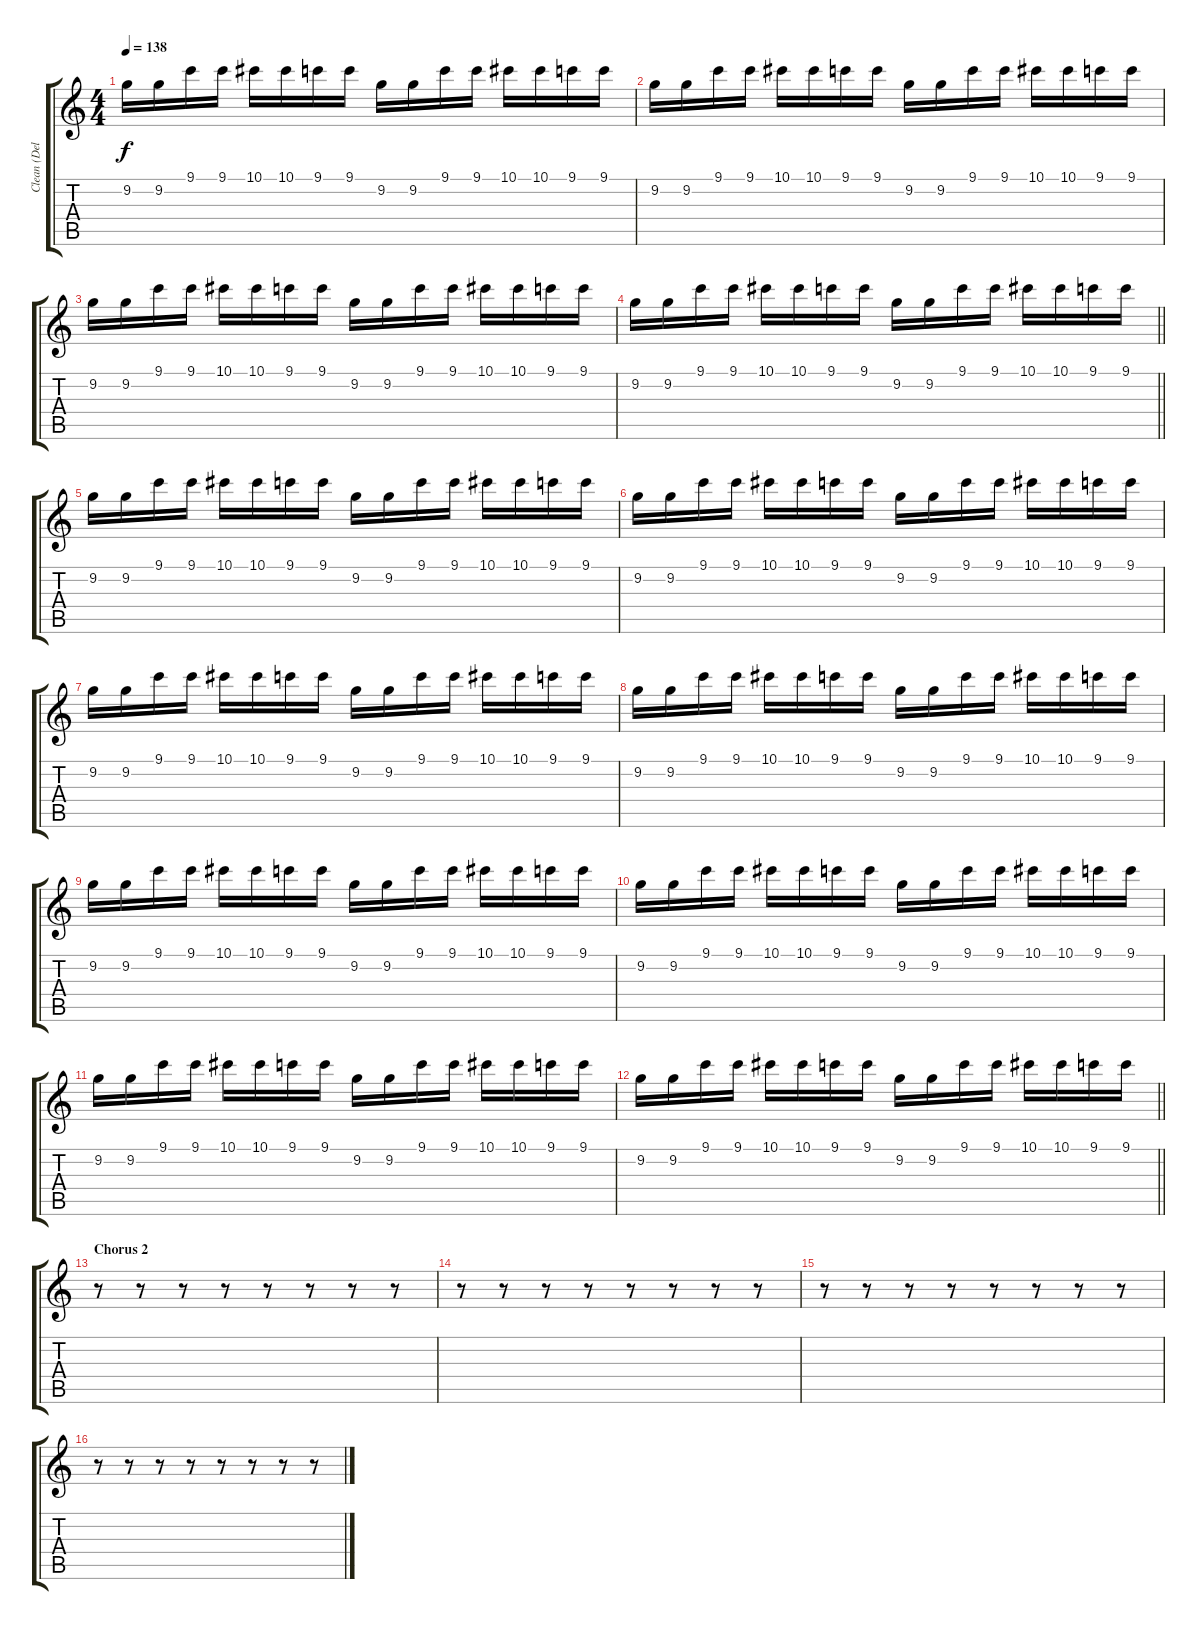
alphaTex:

\track ("Clean (Delay effect)" "Clean (Del") {instrument electricguitarjazz}
\staff {score tabs}
\tuning (Eb4 Bb3 Gb3 Db3 Ab2 Eb2) {hide}
\ts (4 4)
\tempo 138
\clef g2
\ks c
9.2.16{dy f} 9.2.16 9.1.16 9.1.16 10.1.16 10.1.16 9.1.16 9.1.16 9.2.16 9.2.16 9.1.16 9.1.16 10.1.16 10.1.16 9.1.16 9.1.16 |
9.2.16 9.2.16 9.1.16 9.1.16 10.1.16 10.1.16 9.1.16 9.1.16 9.2.16 9.2.16 9.1.16 9.1.16 10.1.16 10.1.16 9.1.16 9.1.16 |
9.2.16 9.2.16 9.1.16 9.1.16 10.1.16 10.1.16 9.1.16 9.1.16 9.2.16 9.2.16 9.1.16 9.1.16 10.1.16 10.1.16 9.1.16 9.1.16 |
\barLineRight lightlight
9.2.16 9.2.16 9.1.16 9.1.16 10.1.16 10.1.16 9.1.16 9.1.16 9.2.16 9.2.16 9.1.16 9.1.16 10.1.16 10.1.16 9.1.16 9.1.16 |
9.2.16 9.2.16 9.1.16 9.1.16 10.1.16 10.1.16 9.1.16 9.1.16 9.2.16 9.2.16 9.1.16 9.1.16 10.1.16 10.1.16 9.1.16 9.1.16 |
9.2.16 9.2.16 9.1.16 9.1.16 10.1.16 10.1.16 9.1.16 9.1.16 9.2.16 9.2.16 9.1.16 9.1.16 10.1.16 10.1.16 9.1.16 9.1.16 |
9.2.16 9.2.16 9.1.16 9.1.16 10.1.16 10.1.16 9.1.16 9.1.16 9.2.16 9.2.16 9.1.16 9.1.16 10.1.16 10.1.16 9.1.16 9.1.16 |
9.2.16 9.2.16 9.1.16 9.1.16 10.1.16 10.1.16 9.1.16 9.1.16 9.2.16 9.2.16 9.1.16 9.1.16 10.1.16 10.1.16 9.1.16 9.1.16 |
9.2.16 9.2.16 9.1.16 9.1.16 10.1.16 10.1.16 9.1.16 9.1.16 9.2.16 9.2.16 9.1.16 9.1.16 10.1.16 10.1.16 9.1.16 9.1.16 |
9.2.16 9.2.16 9.1.16 9.1.16 10.1.16 10.1.16 9.1.16 9.1.16 9.2.16 9.2.16 9.1.16 9.1.16 10.1.16 10.1.16 9.1.16 9.1.16 |
9.2.16 9.2.16 9.1.16 9.1.16 10.1.16 10.1.16 9.1.16 9.1.16 9.2.16 9.2.16 9.1.16 9.1.16 10.1.16 10.1.16 9.1.16 9.1.16 |
\barLineRight lightlight
9.2.16 9.2.16 9.1.16 9.1.16 10.1.16 10.1.16 9.1.16 9.1.16 9.2.16 9.2.16 9.1.16 9.1.16 10.1.16 10.1.16 9.1.16 9.1.16 |
\section ("" "Chorus 2")
r.8 r.8 r.8 r.8 r.8 r.8 r.8 r.8 |
r.8 r.8 r.8 r.8 r.8 r.8 r.8 r.8 |
r.8 r.8 r.8 r.8 r.8 r.8 r.8 r.8 |
r.8 r.8 r.8 r.8 r.8 r.8 r.8 r.8
